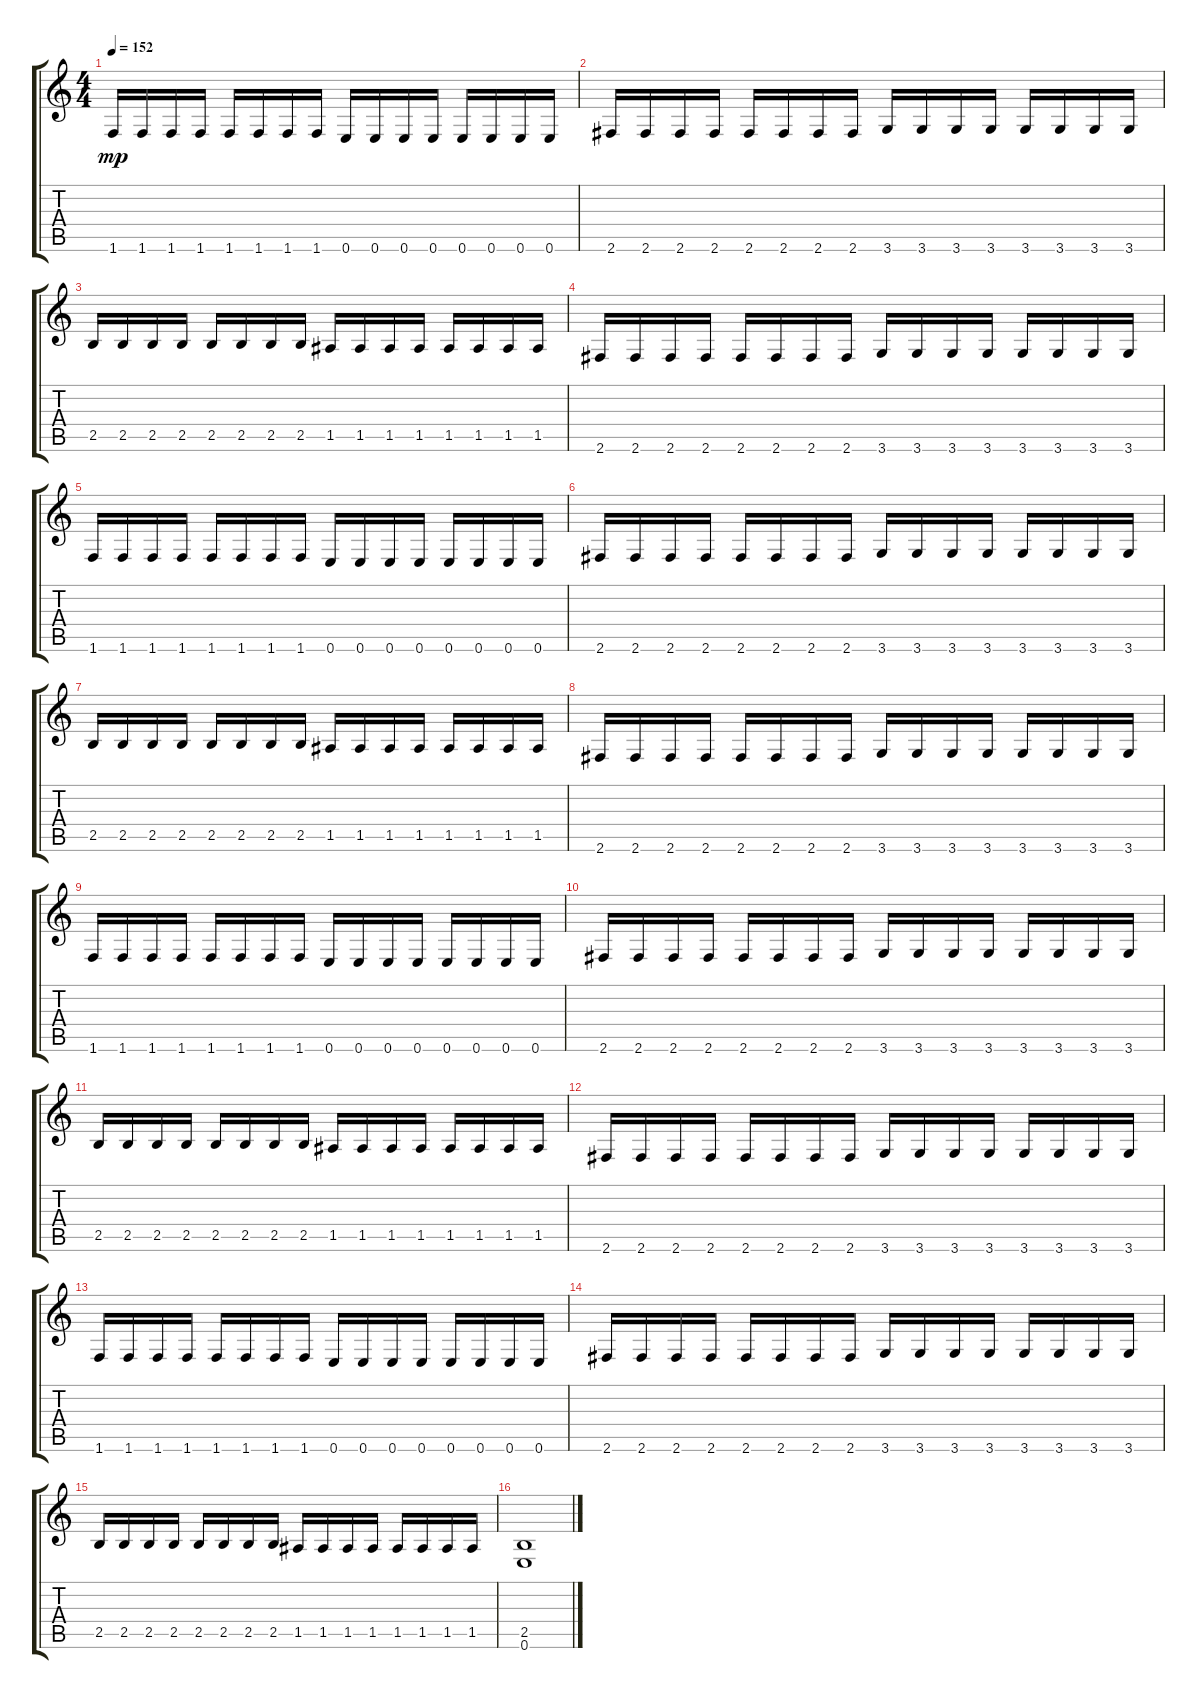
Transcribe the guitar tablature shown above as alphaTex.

\track "" {instrument distortionguitar}
\staff {score tabs}
\tuning (E4 B3 G3 D3 A2 E2) {hide}
\ts (4 4)
\tempo 152
\clef g2
\ks c
1.6.16{dy mp} 1.6.16 1.6.16 1.6.16 1.6.16 1.6.16 1.6.16 1.6.16 0.6.16 0.6.16 0.6.16 0.6.16 0.6.16 0.6.16 0.6.16 0.6.16 |
2.6.16 2.6.16 2.6.16 2.6.16 2.6.16 2.6.16 2.6.16 2.6.16 3.6.16 3.6.16 3.6.16 3.6.16 3.6.16 3.6.16 3.6.16 3.6.16 |
2.5.16 2.5.16 2.5.16 2.5.16 2.5.16 2.5.16 2.5.16 2.5.16 1.5.16 1.5.16 1.5.16 1.5.16 1.5.16 1.5.16 1.5.16 1.5.16 |
2.6.16 2.6.16 2.6.16 2.6.16 2.6.16 2.6.16 2.6.16 2.6.16 3.6.16 3.6.16 3.6.16 3.6.16 3.6.16 3.6.16 3.6.16 3.6.16 |
1.6.16 1.6.16 1.6.16 1.6.16 1.6.16 1.6.16 1.6.16 1.6.16 0.6.16 0.6.16 0.6.16 0.6.16 0.6.16 0.6.16 0.6.16 0.6.16 |
2.6.16 2.6.16 2.6.16 2.6.16 2.6.16 2.6.16 2.6.16 2.6.16 3.6.16 3.6.16 3.6.16 3.6.16 3.6.16 3.6.16 3.6.16 3.6.16 |
2.5.16 2.5.16 2.5.16 2.5.16 2.5.16 2.5.16 2.5.16 2.5.16 1.5.16 1.5.16 1.5.16 1.5.16 1.5.16 1.5.16 1.5.16 1.5.16 |
2.6.16 2.6.16 2.6.16 2.6.16 2.6.16 2.6.16 2.6.16 2.6.16 3.6.16 3.6.16 3.6.16 3.6.16 3.6.16 3.6.16 3.6.16 3.6.16 |
1.6.16 1.6.16 1.6.16 1.6.16 1.6.16 1.6.16 1.6.16 1.6.16 0.6.16 0.6.16 0.6.16 0.6.16 0.6.16 0.6.16 0.6.16 0.6.16 |
2.6.16 2.6.16 2.6.16 2.6.16 2.6.16 2.6.16 2.6.16 2.6.16 3.6.16 3.6.16 3.6.16 3.6.16 3.6.16 3.6.16 3.6.16 3.6.16 |
2.5.16 2.5.16 2.5.16 2.5.16 2.5.16 2.5.16 2.5.16 2.5.16 1.5.16 1.5.16 1.5.16 1.5.16 1.5.16 1.5.16 1.5.16 1.5.16 |
2.6.16 2.6.16 2.6.16 2.6.16 2.6.16 2.6.16 2.6.16 2.6.16 3.6.16 3.6.16 3.6.16 3.6.16 3.6.16 3.6.16 3.6.16 3.6.16 |
1.6.16 1.6.16 1.6.16 1.6.16 1.6.16 1.6.16 1.6.16 1.6.16 0.6.16 0.6.16 0.6.16 0.6.16 0.6.16 0.6.16 0.6.16 0.6.16 |
2.6.16 2.6.16 2.6.16 2.6.16 2.6.16 2.6.16 2.6.16 2.6.16 3.6.16 3.6.16 3.6.16 3.6.16 3.6.16 3.6.16 3.6.16 3.6.16 |
2.5.16 2.5.16 2.5.16 2.5.16 2.5.16 2.5.16 2.5.16 2.5.16 1.5.16 1.5.16 1.5.16 1.5.16 1.5.16 1.5.16 1.5.16 1.5.16 |
(2.5 0.6).1
